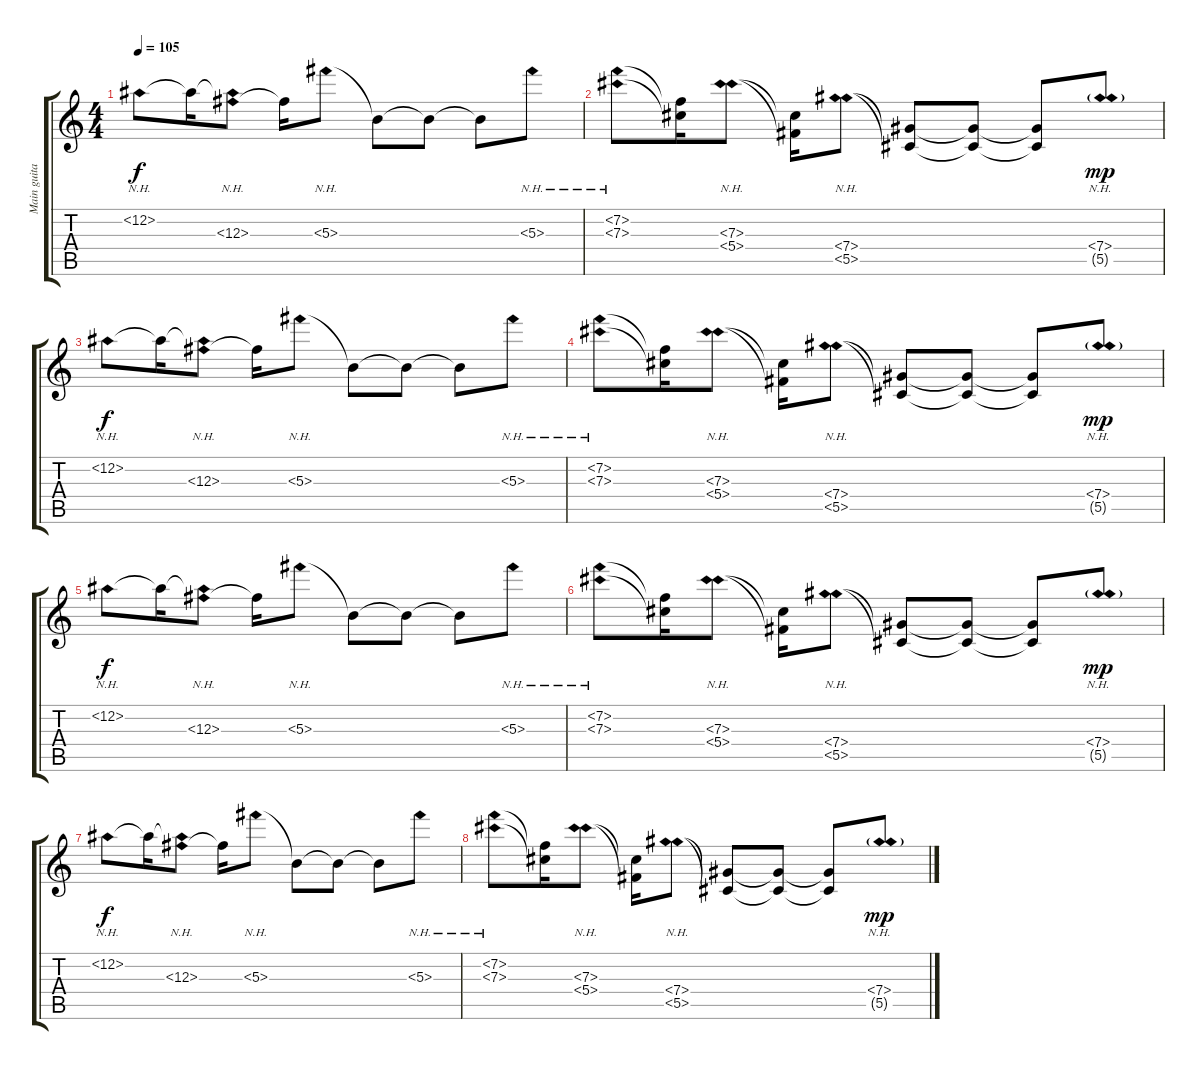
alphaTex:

\track ("Main guitar (Brad Delson)" "Main guita") {instrument distortionguitar}
\staff {score tabs}
\tuning (Eb4 Bb3 Gb3 Db3 Ab2 Db2) {hide}
\ts (4 4)
\tempo 105
\clef g2
\ks c
12.2{nh}.8{dy f volume 16 instrument electricguitarclean} 12.2{t}.16 (12.2{nh t} 12.3{nh}).8 12.3{t}.16 5.3{nh}.8 5.3{t}.8 5.3{t}.8 5.3{t}.8 5.3{nh}.8 |
(7.2{nh} 7.3{nh}).8{volume 16 instrument electricguitarclean} (7.2{t} 7.3{t}).16 (7.3{nh} 5.4{nh}).8 (7.3{t} 5.4{t}).16 (7.4{nh} 5.5{nh}).8 (7.4{t} 5.5{t}).8 (7.4{t} 5.5{t}).8 (7.4{t} 5.5{t}).8 (7.4{nh} 5.5{nh g}).8{dy mp} |
12.2{nh}.8{dy f volume 16 instrument electricguitarclean} 12.2{t}.16 (12.2{nh t} 12.3{nh}).8 12.3{t}.16 5.3{nh}.8 5.3{t}.8 5.3{t}.8 5.3{t}.8 5.3{nh}.8 |
(7.2{nh} 7.3{nh}).8{volume 16 instrument electricguitarclean} (7.2{t} 7.3{t}).16 (7.3{nh} 5.4{nh}).8 (7.3{t} 5.4{t}).16 (7.4{nh} 5.5{nh}).8 (7.4{t} 5.5{t}).8 (7.4{t} 5.5{t}).8 (7.4{t} 5.5{t}).8 (7.4{nh} 5.5{nh g}).8{dy mp} |
12.2{nh}.8{dy f volume 16 instrument electricguitarclean} 12.2{t}.16 (12.2{nh t} 12.3{nh}).8 12.3{t}.16 5.3{nh}.8 5.3{t}.8 5.3{t}.8 5.3{t}.8 5.3{nh}.8 |
(7.2{nh} 7.3{nh}).8{volume 16 instrument electricguitarclean} (7.2{t} 7.3{t}).16 (7.3{nh} 5.4{nh}).8 (7.3{t} 5.4{t}).16 (7.4{nh} 5.5{nh}).8 (7.4{t} 5.5{t}).8 (7.4{t} 5.5{t}).8 (7.4{t} 5.5{t}).8 (7.4{nh} 5.5{nh g}).8{dy mp} |
12.2{nh}.8{dy f volume 16 instrument electricguitarclean} 12.2{t}.16 (12.2{nh t} 12.3{nh}).8 12.3{t}.16 5.3{nh}.8 5.3{t}.8 5.3{t}.8 5.3{t}.8 5.3{nh}.8 |
(7.2{nh} 7.3{nh}).8{volume 16 instrument electricguitarclean} (7.2{t} 7.3{t}).16 (7.3{nh} 5.4{nh}).8 (7.3{t} 5.4{t}).16 (7.4{nh} 5.5{nh}).8 (7.4{t} 5.5{t}).8 (7.4{t} 5.5{t}).8 (7.4{t} 5.5{t}).8 (7.4{nh} 5.5{nh g}).8{dy mp}
